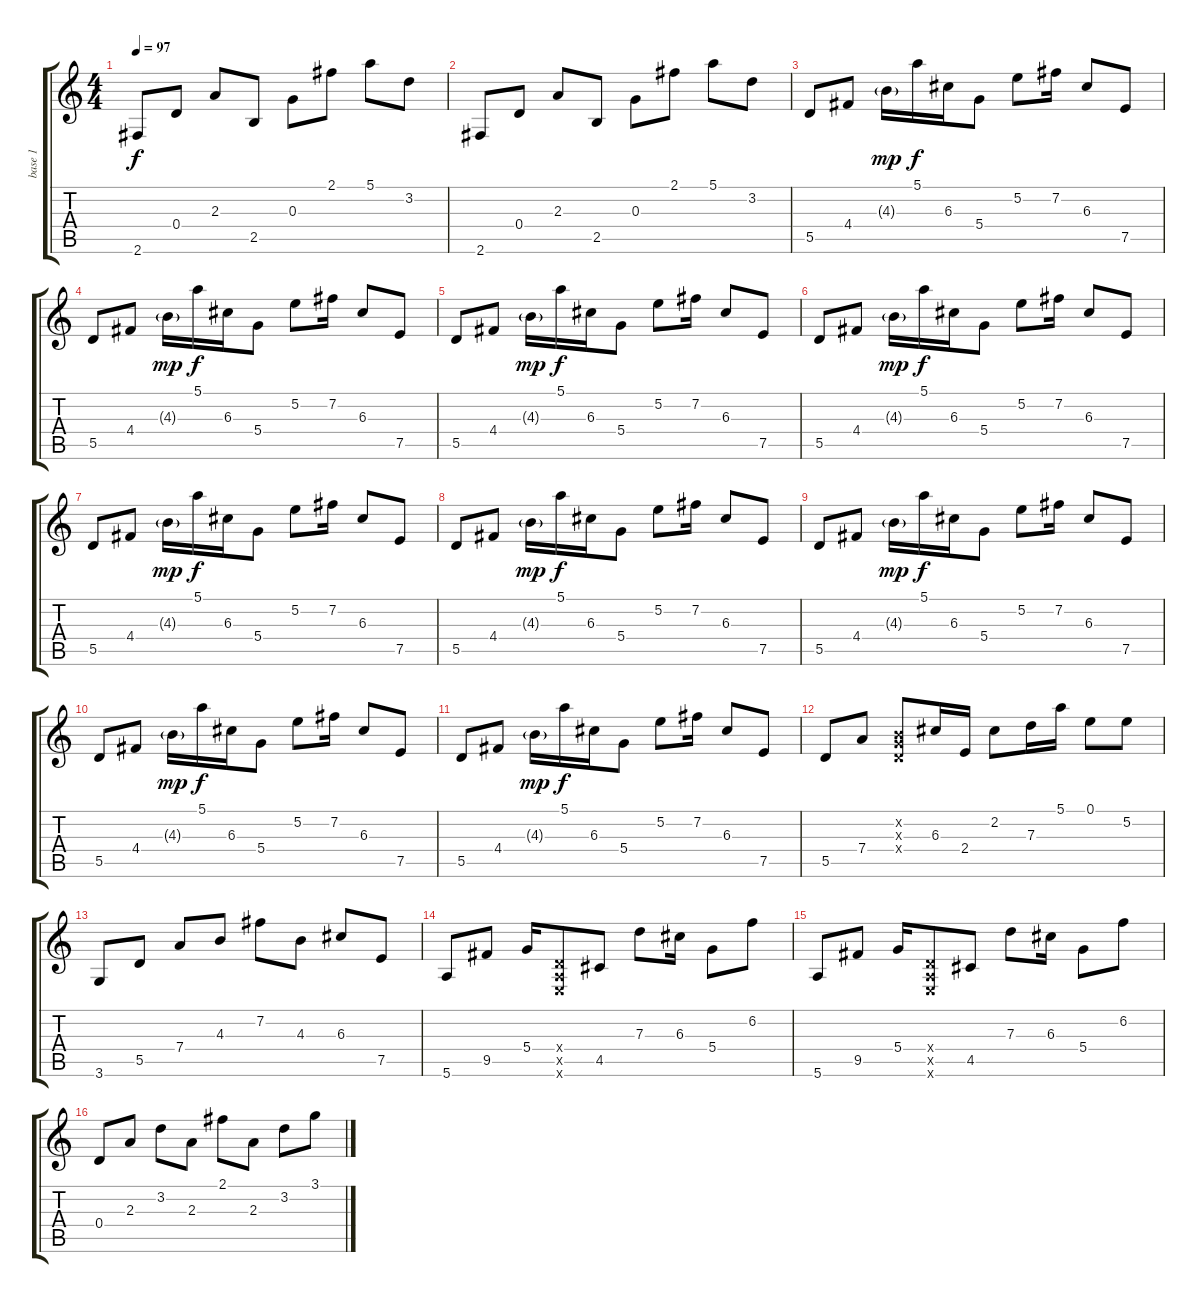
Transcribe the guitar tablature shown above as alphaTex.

\track ("base 1" "base 1") {instrument acousticguitarnylon}
\staff {score tabs}
\tuning (E4 B3 G3 D3 A2 E2) {hide}
\ts (4 4)
\tempo 97
\clef g2
\ks c
2.6.8{dy f} 0.4.8 2.3.8 2.5.8 0.3.8 2.1.8 5.1.8 3.2.8 |
2.6.8 0.4.8 2.3.8 2.5.8 0.3.8 2.1.8 5.1.8 3.2.8 |
5.5.8 4.4.8 4.3{g}.16{dy mp} 5.1.16{dy f} 6.3.16 5.4.8 5.2.8 7.2.16 6.3.8 7.5.8 |
5.5.8 4.4.8 4.3{g}.16{dy mp} 5.1.16{dy f} 6.3.16 5.4.8 5.2.8 7.2.16 6.3.8 7.5.8 |
5.5.8 4.4.8 4.3{g}.16{dy mp} 5.1.16{dy f} 6.3.16 5.4.8 5.2.8 7.2.16 6.3.8 7.5.8 |
5.5.8 4.4.8 4.3{g}.16{dy mp} 5.1.16{dy f} 6.3.16 5.4.8 5.2.8 7.2.16 6.3.8 7.5.8 |
5.5.8 4.4.8 4.3{g}.16{dy mp} 5.1.16{dy f} 6.3.16 5.4.8 5.2.8 7.2.16 6.3.8 7.5.8 |
5.5.8 4.4.8 4.3{g}.16{dy mp} 5.1.16{dy f} 6.3.16 5.4.8 5.2.8 7.2.16 6.3.8 7.5.8 |
5.5.8 4.4.8 4.3{g}.16{dy mp} 5.1.16{dy f} 6.3.16 5.4.8 5.2.8 7.2.16 6.3.8 7.5.8 |
5.5.8 4.4.8 4.3{g}.16{dy mp} 5.1.16{dy f} 6.3.16 5.4.8 5.2.8 7.2.16 6.3.8 7.5.8 |
5.5.8 4.4.8 4.3{g}.16{dy mp} 5.1.16{dy f} 6.3.16 5.4.8 5.2.8 7.2.16 6.3.8 7.5.8 |
5.5.8 7.4.8 (0.2{x} 0.3{x} 0.4{x}).8 6.3.16 2.4.16 2.2.8 7.3.16 5.1.16 0.1.8 5.2.8 |
3.6.8 5.5.8 7.4.8 4.3.8 7.2.8 4.3.8 6.3.8 7.5.8 |
5.6.8 9.5.8 5.4.16 (0.4{x} 0.5{x} 0.6{x}).8 4.5.8 7.3.8 6.3.16 5.4.8 6.2.8 |
5.6.8 9.5.8 5.4.16 (0.4{x} 0.5{x} 0.6{x}).8 4.5.8 7.3.8 6.3.16 5.4.8 6.2.8 |
0.4.8 2.3.8 3.2.8 2.3.8 2.1.8 2.3.8 3.2.8 3.1.8
